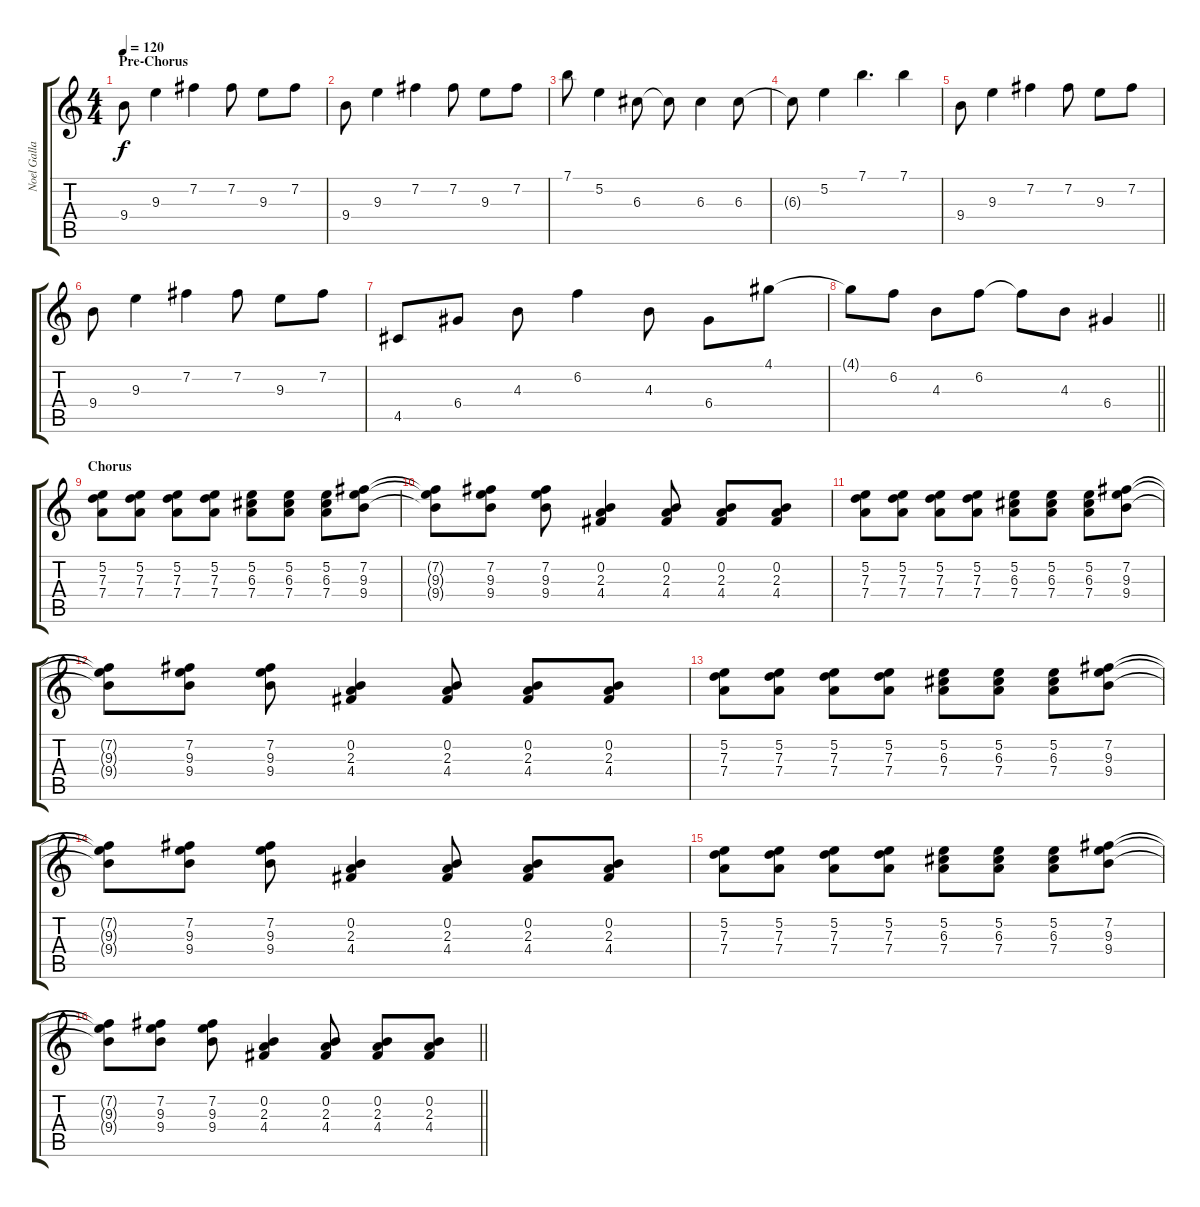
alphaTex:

\track ("Noel Gallagher" "Noel Galla") {instrument overdrivenguitar}
\staff {score tabs}
\tuning (E4 B3 G3 D3 A2 E2) {hide}
\ts (4 4)
\section ("" "Pre-Chorus")
\tempo 120
\clef g2
\ks c
9.4.8{dy f} 9.3.4 7.2.4 7.2.8 9.3.8 7.2.8 |
9.4.8 9.3.4 7.2.4 7.2.8 9.3.8 7.2.8 |
7.1.8 5.2.4 6.3.8 6.3{t}.8 6.3.4 6.3.8 |
6.3{t}.8 5.2.4 7.1.4{d} 7.1.4 |
9.4.8 9.3.4 7.2.4 7.2.8 9.3.8 7.2.8 |
9.4.8 9.3.4 7.2.4 7.2.8 9.3.8 7.2.8 |
4.5.8 6.4.8 4.3.8 6.2.4 4.3.8 6.4.8 4.1.8 |
\barLineRight lightlight
4.1{t}.8 6.2.8 4.3.8 6.2.8 6.2{t}.8 4.3.8 6.4.4 |
\section ("" "Chorus")
(5.2 7.3 7.4).8 (5.2 7.3 7.4).8 (5.2 7.3 7.4).8 (5.2 7.3 7.4).8 (5.2 6.3 7.4).8 (5.2 6.3 7.4).8 (5.2 6.3 7.4).8 (7.2 9.3 9.4).8 |
(7.2{t} 9.3{t} 9.4{t}).8 (7.2 9.3 9.4).8 (7.2 9.3 9.4).8 (0.2 2.3 4.4).4 (0.2 2.3 4.4).8 (0.2 2.3 4.4).8 (0.2 2.3 4.4).8 |
(5.2 7.3 7.4).8 (5.2 7.3 7.4).8 (5.2 7.3 7.4).8 (5.2 7.3 7.4).8 (5.2 6.3 7.4).8 (5.2 6.3 7.4).8 (5.2 6.3 7.4).8 (7.2 9.3 9.4).8 |
(7.2{t} 9.3{t} 9.4{t}).8 (7.2 9.3 9.4).8 (7.2 9.3 9.4).8 (0.2 2.3 4.4).4 (0.2 2.3 4.4).8 (0.2 2.3 4.4).8 (0.2 2.3 4.4).8 |
(5.2 7.3 7.4).8 (5.2 7.3 7.4).8 (5.2 7.3 7.4).8 (5.2 7.3 7.4).8 (5.2 6.3 7.4).8 (5.2 6.3 7.4).8 (5.2 6.3 7.4).8 (7.2 9.3 9.4).8 |
(7.2{t} 9.3{t} 9.4{t}).8 (7.2 9.3 9.4).8 (7.2 9.3 9.4).8 (0.2 2.3 4.4).4 (0.2 2.3 4.4).8 (0.2 2.3 4.4).8 (0.2 2.3 4.4).8 |
(5.2 7.3 7.4).8 (5.2 7.3 7.4).8 (5.2 7.3 7.4).8 (5.2 7.3 7.4).8 (5.2 6.3 7.4).8 (5.2 6.3 7.4).8 (5.2 6.3 7.4).8 (7.2 9.3 9.4).8 |
\barLineRight lightlight
(7.2{t} 9.3{t} 9.4{t}).8 (7.2 9.3 9.4).8 (7.2 9.3 9.4).8 (0.2 2.3 4.4).4 (0.2 2.3 4.4).8 (0.2 2.3 4.4).8 (0.2 2.3 4.4).8
